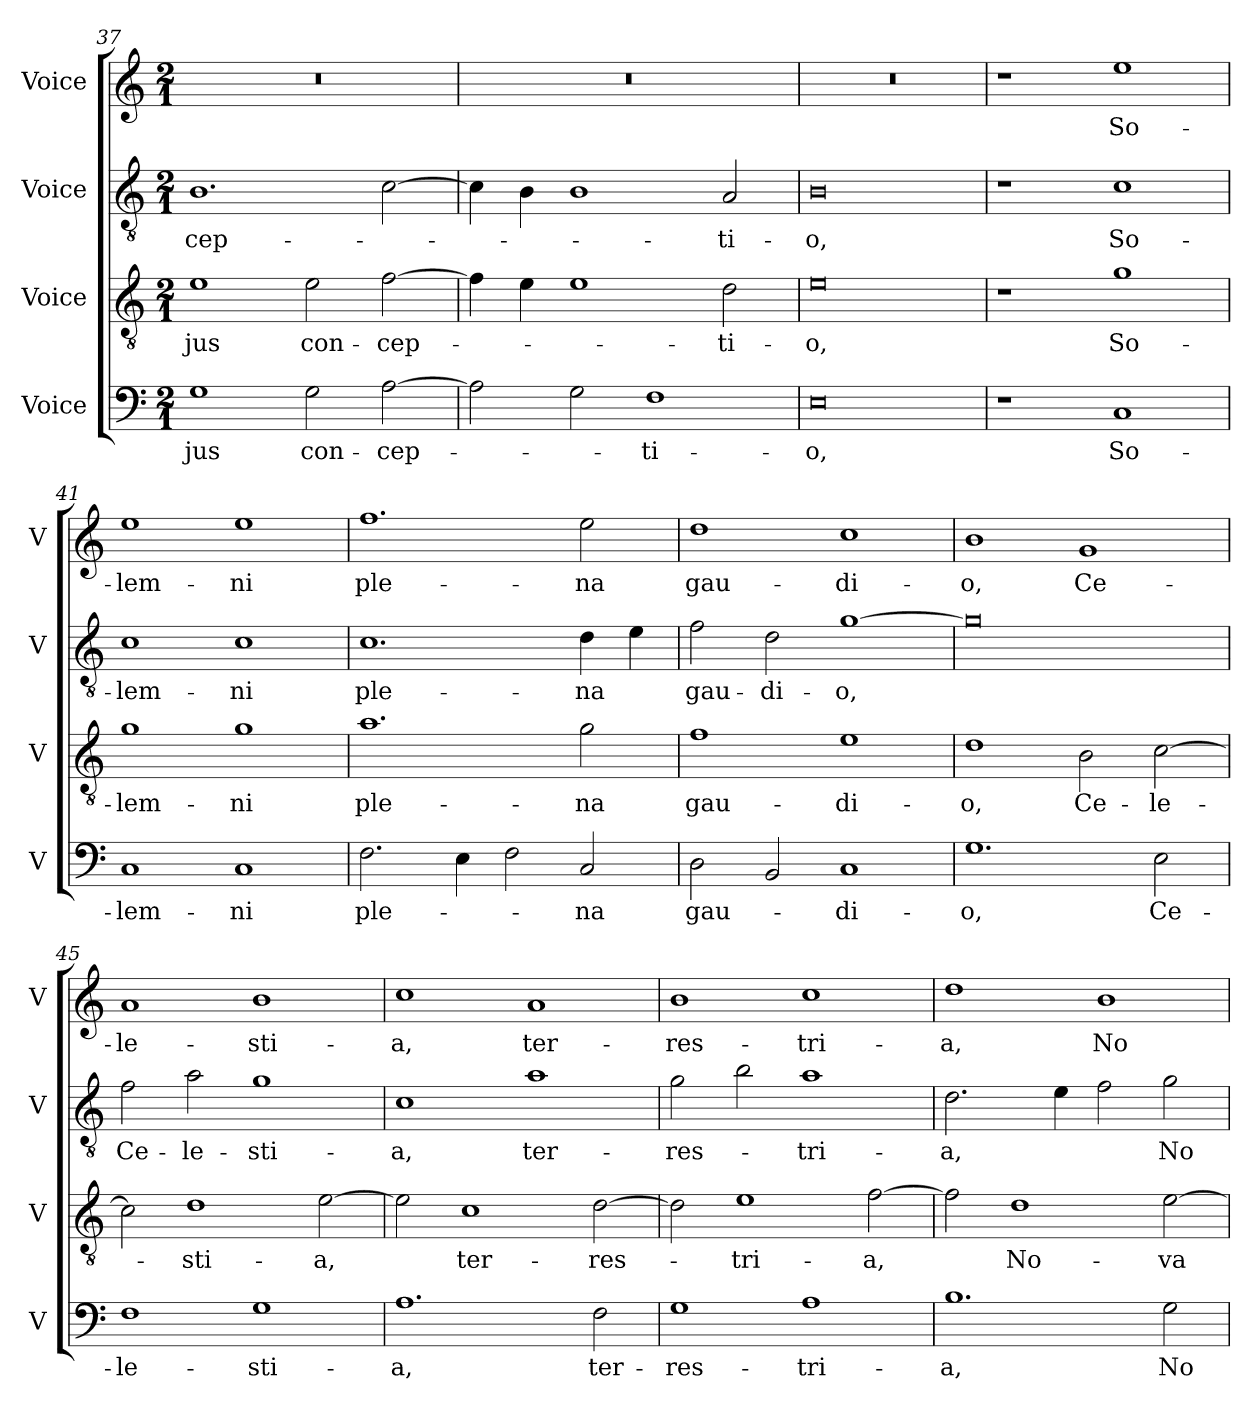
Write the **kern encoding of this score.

**kern	**text	**kern	**text	**kern	**text	**kern	**text
*part4	*part4	*part3	*part3	*part2	*part2	*part1	*part1
*staff4	*staff4	*staff3	*staff3	*staff2	*staff2	*staff1	*staff1
*I"Voice	*	*I"Voice	*	*I"Voice	*	*I"Voice	*
*I'V	*	*I'V	*	*I'V	*	*I'V	*
*clefF4	*	*clefGv2	*	*clefGv2	*	*clefG2	*
*k[]	*	*k[]	*	*k[]	*	*k[]	*
*M2/1	*	*M2/1	*	*M2/1	*	*M2/1	*
=37	=37	=37	=37	=37	=37	=37	=37
!	!LO:LY:b	!	!LO:LY:b	!	!LO:LY:b	!	!
1G	-jus	1e	-jus	1.B	-cep-	0r	.
!	!LO:LY:b	!	!LO:LY:b	!	!	!	!
2G\	con-	2e\	con-	.	.	.	.
!	!LO:LY:b	!	!LO:LY:b	!	!	!	!
[2A\	-cep-	[2f\	-cep-	[2c\	.	.	.
=38	=38	=38	=38	=38	=38	=38	=38
2A\]	.	4f\]	.	4c\]	.	0r	.
.	.	4e\	.	4B\	.	.	.
2G\	.	1e	.	1B	.	.	.
!	!LO:LY:b	!	!	!	!	!	!
1F	-ti-	.	.	.	.	.	.
!	!	!	!LO:LY:b	!	!LO:LY:b	!	!
.	.	2d\	-ti-	2A/	-ti-	.	.
=39	=39	=39	=39	=39	=39	=39	=39
!	!LO:LY:b	!	!LO:LY:b	!	!LO:LY:b	!	!
0E	-o,	0e	-o,	0B	-o,	0r	.
=40	=40	=40	=40	=40	=40	=40	=40
1r	.	1r	.	1r	.	1r	.
!	!LO:LY:b	!	!LO:LY:b	!	!LO:LY:b	!	!LO:LY:b
1C	So-	1g	So-	1c	So-	1ee	So-
!!LO:PB:g=z
=41	=41	=41	=41	=41	=41	=41	=41
!	!LO:LY:b	!	!LO:LY:b	!	!LO:LY:b	!	!LO:LY:b
1C	-lem-	1g	-lem-	1c	-lem-	1ee	-lem-
!	!LO:LY:b	!	!LO:LY:b	!	!LO:LY:b	!	!LO:LY:b
1C	-ni	1g	-ni	1c	-ni	1ee	-ni
=42	=42	=42	=42	=42	=42	=42	=42
!	!LO:LY:b	!	!LO:LY:b	!	!LO:LY:b	!	!LO:LY:b
2.F\	ple-	1.a	ple-	1.c	ple-	1.ff	ple-
4E\	.	.	.	.	.	.	.
2F\	.	.	.	.	.	.	.
!	!LO:LY:b	!	!LO:LY:b	!	!LO:LY:b	!	!LO:LY:b
2C/	-na	2g\	-na	4d\	-na	2ee\	-na
.	.	.	.	4e\	.	.	.
=43	=43	=43	=43	=43	=43	=43	=43
!	!LO:LY:b	!	!LO:LY:b	!	!LO:LY:b	!	!LO:LY:b
2D\	gau-	1f	gau-	2f\	gau-	1dd	gau-
!	!	!	!	!	!LO:LY:b	!	!
2BB/	.	.	.	2d\	-di-	.	.
!	!LO:LY:b	!	!LO:LY:b	!	!LO:LY:b	!	!LO:LY:b
1C	-di-	1e	-di-	[1g	-o,	1cc	-di-
=44	=44	=44	=44	=44	=44	=44	=44
!	!LO:LY:b	!	!LO:LY:b	!	!	!	!LO:LY:b
1.G	-o,	1d	-o,	0g]	.	1b	-o,
!	!	!	!LO:LY:b	!	!	!	!LO:LY:b
.	.	2B\	Ce-	.	.	1g	Ce-
!	!LO:LY:b	!	!LO:LY:b	!	!	!	!
2E\	Ce-	[2c\	-le-	.	.	.	.
!!LO:LB:g=z
=45	=45	=45	=45	=45	=45	=45	=45
!	!LO:LY:b	!	!	!	!LO:LY:b	!	!LO:LY:b
1F	-le-	2c\]	.	2f\	Ce-	1a	-le-
!	!	!	!LO:LY:b	!	!LO:LY:b	!	!
.	.	1d	-sti-	2a\	-le-	.	.
!	!LO:LY:b	!	!	!	!LO:LY:b	!	!LO:LY:b
1G	-sti-	.	.	1g	-sti-	1b	-sti-
!	!	!	!LO:LY:b	!	!	!	!
.	.	[2e\	-a,	.	.	.	.
=46	=46	=46	=46	=46	=46	=46	=46
!	!LO:LY:b	!	!	!	!LO:LY:b	!	!LO:LY:b
1.A	-a,	2e\]	.	1c	-a,	1cc	-a,
!	!	!	!LO:LY:b	!	!	!	!
.	.	1c	ter-	.	.	.	.
!	!	!	!	!	!LO:LY:b	!	!LO:LY:b
.	.	.	.	1a	ter-	1a	ter-
!	!LO:LY:b	!	!LO:LY:b	!	!	!	!
2F\	ter-	[2d\	-res-	.	.	.	.
=47	=47	=47	=47	=47	=47	=47	=47
!	!LO:LY:b	!	!	!	!LO:LY:b	!	!LO:LY:b
1G	-res-	2d\]	.	2g\	-res-	1b	-res-
!	!	!	!LO:LY:b	!	!	!	!
.	.	1e	-tri-	2b\	.	.	.
!	!LO:LY:b	!	!	!	!LO:LY:b	!	!LO:LY:b
1A	-tri-	.	.	1a	-tri-	1cc	-tri-
!	!	!	!LO:LY:b	!	!	!	!
.	.	[2f\	-a,	.	.	.	.
=48	=48	=48	=48	=48	=48	=48	=48
!	!LO:LY:b	!	!	!	!LO:LY:b	!	!LO:LY:b
1.B	-a,	2f\]	.	2.d\	-a,	1dd	-a,
!	!	!	!LO:LY:b	!	!	!	!
.	.	1d	No-	.	.	.	.
.	.	.	.	4e\	.	.	.
!	!	!	!	!	!	!	!LO:LY:b
.	.	.	.	2f\	.	1b	No-
!	!LO:LY:b	!	!LO:LY:b	!	!LO:LY:b	!	!
2G\	No-	[2e\	-va	2g\	No-	.	.
=	=	=	=	=	=	=	=
*-	*-	*-	*-	*-	*-	*-	*-
